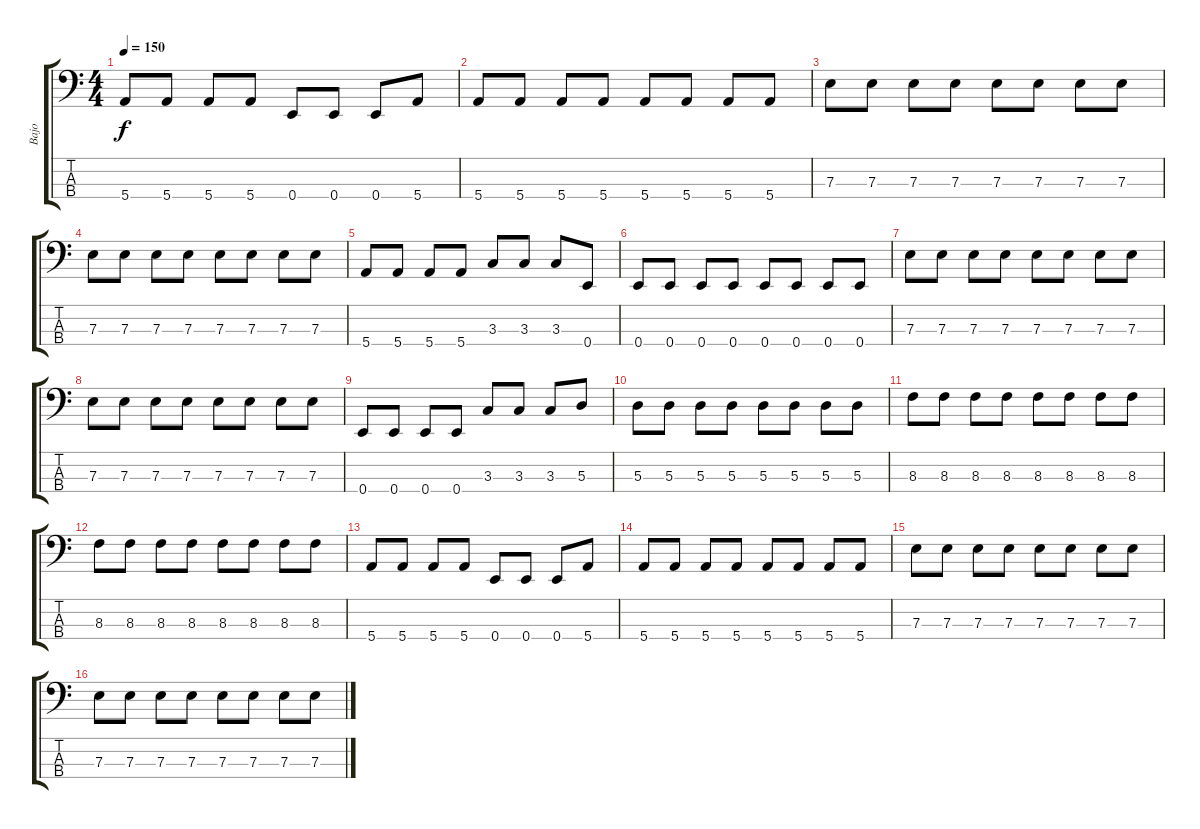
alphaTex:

\track ("Bajo" "Bajo") {instrument electricbassfinger}
\staff {score tabs}
\tuning (G2 D2 A1 E1) {hide}
\ts (4 4)
\tempo 150
\clef f4
\ks c
5.4.8{dy f} 5.4.8 5.4.8 5.4.8 0.4.8 0.4.8 0.4.8 5.4.8 |
5.4.8 5.4.8 5.4.8 5.4.8 5.4.8 5.4.8 5.4.8 5.4.8 |
7.3.8 7.3.8 7.3.8 7.3.8 7.3.8 7.3.8 7.3.8 7.3.8 |
7.3.8 7.3.8 7.3.8 7.3.8 7.3.8 7.3.8 7.3.8 7.3.8 |
5.4.8 5.4.8 5.4.8 5.4.8 3.3.8 3.3.8 3.3.8 0.4.8 |
0.4.8 0.4.8 0.4.8 0.4.8 0.4.8 0.4.8 0.4.8 0.4.8 |
7.3.8 7.3.8 7.3.8 7.3.8 7.3.8 7.3.8 7.3.8 7.3.8 |
7.3.8 7.3.8 7.3.8 7.3.8 7.3.8 7.3.8 7.3.8 7.3.8 |
0.4.8 0.4.8 0.4.8 0.4.8 3.3.8 3.3.8 3.3.8 5.3.8 |
5.3.8 5.3.8 5.3.8 5.3.8 5.3.8 5.3.8 5.3.8 5.3.8 |
8.3.8 8.3.8 8.3.8 8.3.8 8.3.8 8.3.8 8.3.8 8.3.8 |
8.3.8 8.3.8 8.3.8 8.3.8 8.3.8 8.3.8 8.3.8 8.3.8 |
5.4.8 5.4.8 5.4.8 5.4.8 0.4.8 0.4.8 0.4.8 5.4.8 |
5.4.8 5.4.8 5.4.8 5.4.8 5.4.8 5.4.8 5.4.8 5.4.8 |
7.3.8 7.3.8 7.3.8 7.3.8 7.3.8 7.3.8 7.3.8 7.3.8 |
7.3.8 7.3.8 7.3.8 7.3.8 7.3.8 7.3.8 7.3.8 7.3.8
